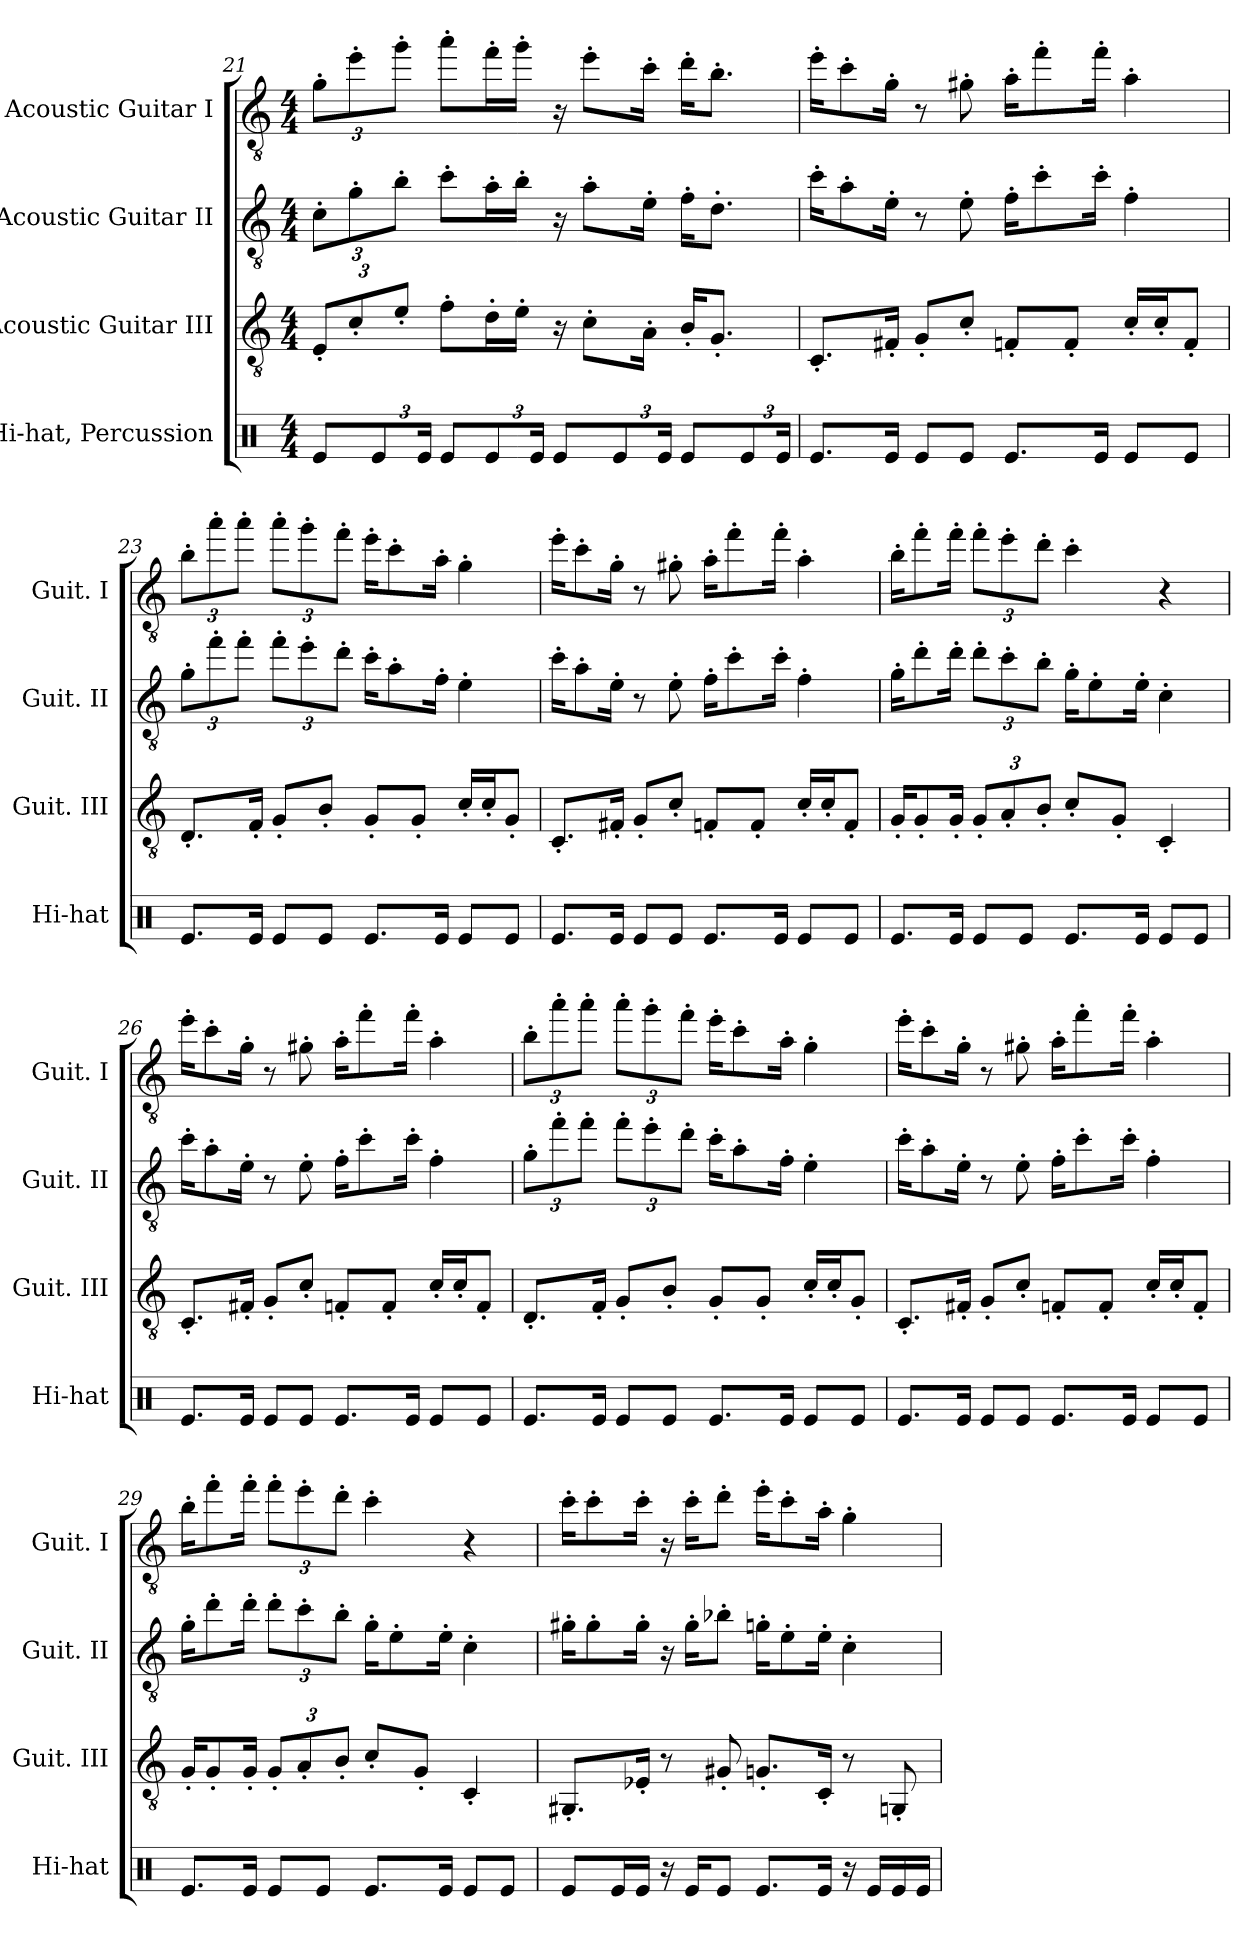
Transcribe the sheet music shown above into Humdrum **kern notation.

**kern	**kern	**kern	**kern
*part4	*part3	*part2	*part1
*staff4	*staff3	*staff2	*staff1
*I"Hi-hat, Percussion	*I"Acoustic Guitar III	*I"Acoustic Guitar II	*I"Acoustic Guitar I
*I'Hi-hat	*I'Guit. III	*I'Guit. II	*I'Guit. I
!!LO:LB:g=z
*clefX	*clefGv2	*clefGv2	*clefGv2
*k[]	*k[]	*k[]	*k[]
*M4/4	*M4/4	*M4/4	*M4/4
*	*Xbrackettup	*Xbrackettup	*Xbrackettup
=21	=21	=21	=21
8Re/L	12E'/L	12c'\L	12g'\L
.	12c'/	12g'\	12ee'\
*Xbrackettup	*	*	*
12Re/	.	.	.
.	12e'/J	12b'\J	12gg'\J
24Re/Jk	.	.	.
8Re/L	8f'\L	8cc'\L	8aa'\L
12Re/	16d'\L	16a'\L	16ff'\L
.	16e'\JJ	16b'\JJ	16gg'\JJ
24Re/Jk	.	.	.
8Re/L	16r	16r	16r
.	8c'\L	8a'\L	8ee'\L
12Re/	.	.	.
.	16A'\Jk	16e'\Jk	16cc'\Jk
24Re/Jk	.	.	.
8Re/L	16B'/KL	16f'\KL	16dd'\KL
.	8.G'/J	8.d'\J	8.b'\J
12Re/	.	.	.
24Re/Jk	.	.	.
=22	=22	=22	=22
8.Re/L	8.C'/L	16cc'\KL	16ee'\KL
.	.	8a'\	8cc'\
16Re/Jk	16F#X'/Jk	16e'\Jk	16g'\Jk
8Re/L	8G'/L	8r	8r
8Re/J	8c'/J	8e'\	8g#X'\
8.Re/L	8Fn'/L	16f'\KL	16a'\KL
.	.	8cc'\	8ff'\
.	8F'/J	.	.
16Re/Jk	.	16cc'\Jk	16ff'\Jk
8Re/L	16c'/LL	4f'\	4a'\
.	16c'/J	.	.
8Re/J	8F'/J	.	.
!!LO:LB:g=z
=23	=23	=23	=23
8.Re/L	8.D'/L	12g'\L	12b'\L
.	.	12ff'\	12aa'\
.	.	12ff'\J	12aa'\J
16Re/Jk	16F'/Jk	.	.
8Re/L	8G'/L	12ff'\L	12aa'\L
.	.	12ee'\	12gg'\
8Re/J	8B'/J	.	.
.	.	12dd'\J	12ff'\J
8.Re/L	8G'/L	16cc'\KL	16ee'\KL
.	.	8a'\	8cc'\
.	8G'/J	.	.
16Re/Jk	.	16f'\Jk	16a'\Jk
8Re/L	16c'/LL	4e'\	4g'\
.	16c'/J	.	.
8Re/J	8G'/J	.	.
=24	=24	=24	=24
8.Re/L	8.C'/L	16cc'\KL	16ee'\KL
.	.	8a'\	8cc'\
16Re/Jk	16F#X'/Jk	16e'\Jk	16g'\Jk
8Re/L	8G'/L	8r	8r
8Re/J	8c'/J	8e'\	8g#X'\
8.Re/L	8Fn'/L	16f'\KL	16a'\KL
.	.	8cc'\	8ff'\
.	8F'/J	.	.
16Re/Jk	.	16cc'\Jk	16ff'\Jk
8Re/L	16c'/LL	4f'\	4a'\
.	16c'/J	.	.
8Re/J	8F'/J	.	.
!!LO:PB:g=z
=25	=25	=25	=25
8.Re/L	16G'/KL	16g'\KL	16b'\KL
.	8G'/	8dd'\	8ff'\
16Re/Jk	16G'/Jk	16dd'\Jk	16ff'\Jk
8Re/L	12G'/L	12dd'\L	12ff'\L
.	12A'/	12cc'\	12ee'\
8Re/J	.	.	.
.	12B'/J	12b'\J	12dd'\J
8.Re/L	8c'/L	16g'\KL	4cc'\
.	.	8e'\	.
.	8G'/J	.	.
16Re/Jk	.	16e'\Jk	.
8Re/L	4C'/	4c'\	4r
8Re/J	.	.	.
=26	=26	=26	=26
8.Re/L	8.C'/L	16cc'\KL	16ee'\KL
.	.	8a'\	8cc'\
16Re/Jk	16F#X'/Jk	16e'\Jk	16g'\Jk
8Re/L	8G'/L	8r	8r
8Re/J	8c'/J	8e'\	8g#X'\
8.Re/L	8Fn'/L	16f'\KL	16a'\KL
.	.	8cc'\	8ff'\
.	8F'/J	.	.
16Re/Jk	.	16cc'\Jk	16ff'\Jk
8Re/L	16c'/LL	4f'\	4a'\
.	16c'/J	.	.
8Re/J	8F'/J	.	.
!!LO:LB:g=z
=27	=27	=27	=27
8.Re/L	8.D'/L	12g'\L	12b'\L
.	.	12ff'\	12aa'\
.	.	12ff'\J	12aa'\J
16Re/Jk	16F'/Jk	.	.
8Re/L	8G'/L	12ff'\L	12aa'\L
.	.	12ee'\	12gg'\
8Re/J	8B'/J	.	.
.	.	12dd'\J	12ff'\J
8.Re/L	8G'/L	16cc'\KL	16ee'\KL
.	.	8a'\	8cc'\
.	8G'/J	.	.
16Re/Jk	.	16f'\Jk	16a'\Jk
8Re/L	16c'/LL	4e'\	4g'\
.	16c'/J	.	.
8Re/J	8G'/J	.	.
=28	=28	=28	=28
8.Re/L	8.C'/L	16cc'\KL	16ee'\KL
.	.	8a'\	8cc'\
16Re/Jk	16F#X'/Jk	16e'\Jk	16g'\Jk
8Re/L	8G'/L	8r	8r
8Re/J	8c'/J	8e'\	8g#X'\
8.Re/L	8Fn'/L	16f'\KL	16a'\KL
.	.	8cc'\	8ff'\
.	8F'/J	.	.
16Re/Jk	.	16cc'\Jk	16ff'\Jk
8Re/L	16c'/LL	4f'\	4a'\
.	16c'/J	.	.
8Re/J	8F'/J	.	.
!!LO:LB:g=z
=29	=29	=29	=29
8.Re/L	16G'/KL	16g'\KL	16b'\KL
.	8G'/	8dd'\	8ff'\
16Re/Jk	16G'/Jk	16dd'\Jk	16ff'\Jk
8Re/L	12G'/L	12dd'\L	12ff'\L
.	12A'/	12cc'\	12ee'\
8Re/J	.	.	.
.	12B'/J	12b'\J	12dd'\J
8.Re/L	8c'/L	16g'\KL	4cc'\
.	.	8e'\	.
.	8G'/J	.	.
16Re/Jk	.	16e'\Jk	.
8Re/L	4C'/	4c'\	4r
8Re/J	.	.	.
=30	=30	=30	=30
8Re/L	8.GG#X'/L	16g#X'\KL	16cc'\KL
.	.	8g#'\	8cc'\
16Re/L	.	.	.
16Re/JJ	16E-X'/Jk	16g#'\Jk	16cc'\Jk
16r	8r	16r	16r
16Re/KL	.	16g#'\KL	16cc'\KL
8Re/J	8G#X'/	8b-X'\J	8dd'\J
8.Re/L	8.Gn'/L	16gn'\KL	16ee'\KL
.	.	8e'\	8cc'\
16Re/Jk	16C'/Jk	16e'\Jk	16a'\Jk
16r	8r	4c'\	4g'\
16Re/LL	.	.	.
16Re/	8GGn'/	.	.
16Re/JJ	.	.	.
=	=	=	=
*-	*-	*-	*-
